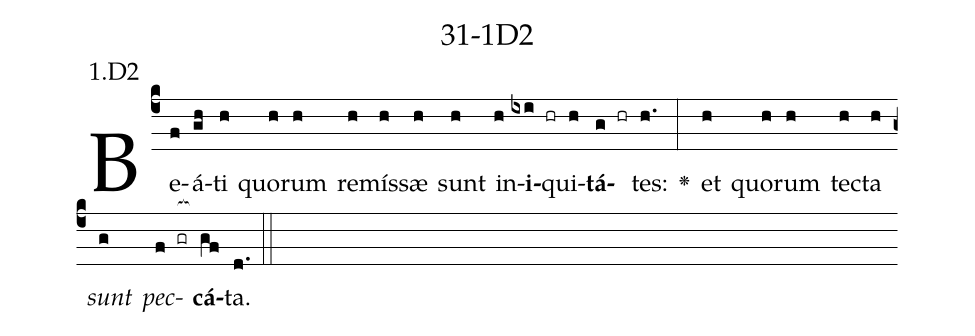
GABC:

name: 31-1D2;
annotation: 1.D2;
%%
(c4)Be(f)á(gh)ti(h) quo(h)rum(h) re(h)mís(h)sæ(h) sunt(h) in(h)<b>i</b>(ixi hr)qui(h)<b>tá</b>(g hr)tes:(h.) <v>\greheightstar</v>(:) et(h) quo(h)rum(h) tec(h)ta(h) <i>sunt</i>(g) <i>pec</i>(f gr[ocb:1{])<b>cá</b>(gf[ocb:0}])ta.(d.) (::)


%E(h) u(h) o(g) u(f) a(gf) e.(d.) (::)
